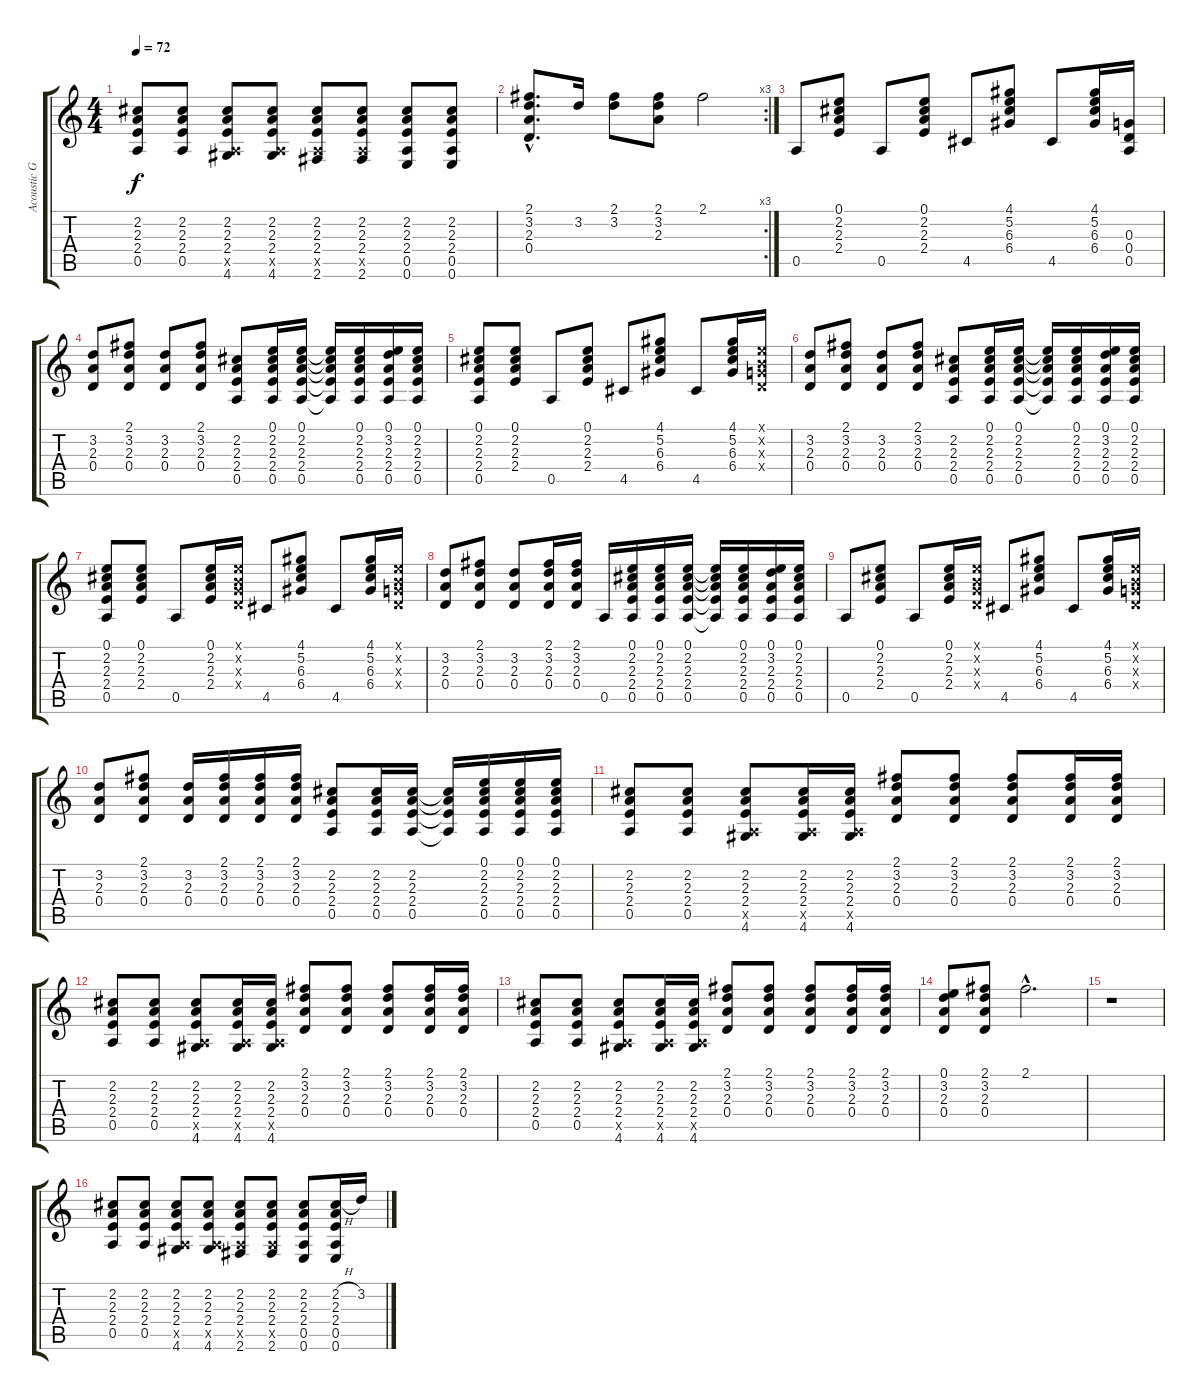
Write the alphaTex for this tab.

\track ("Acoustic Guitar" "Acoustic G") {instrument acousticguitarsteel}
\staff {score tabs}
\tuning (E4 B3 G3 D3 A2 E2) {hide}
\ts (4 4)
\tempo 72
\clef g2
\ks c
(2.2 2.3 2.4 0.5).8{dy f} (2.2 2.3 2.4 0.5).8 (2.2 2.3 2.4 0.5{x} 4.6).8 (2.2 2.3 2.4 0.5{x} 4.6).8 (2.2 2.3 2.4 0.5{x} 2.6).8 (2.2 2.3 2.4 0.5{x} 2.6).8 (2.2 2.3 2.4 0.5 0.6).8 (2.2 2.3 2.4 0.5 0.6).8 |
\rc 3
(2.1{hac} 3.2{hac} 2.3{hac} 0.4{hac}).8{d} 3.2.16 (2.1 3.2).8 (2.1 3.2 2.3).8 2.1.2 |
0.5.8 (0.1 2.2 2.3 2.4).8 0.5.8 (0.1 2.2 2.3 2.4).8 4.5.8 (4.1 5.2 6.3 6.4).8 4.5.8 (4.1 5.2 6.3 6.4).16 (0.3 0.4 0.5).16 |
(3.2 2.3 0.4).8 (2.1 3.2 2.3 0.4).8 (3.2 2.3 0.4).8 (2.1 3.2 2.3 0.4).8 (2.2 2.3 2.4 0.5).8 (0.1 2.2 2.3 2.4 0.5).16 (0.1 2.2 2.3 2.4 0.5).16 (0.1{t} 2.2{t} 2.3{t} 2.4{t} 0.5{t}).16 (0.1 2.2 2.3 2.4 0.5).16 (0.1 3.2 2.3 2.4 0.5).16 (0.1 2.2 2.3 2.4 0.5).16 |
(0.1 2.2 2.3 2.4 0.5).8 (0.1 2.2 2.3 2.4).8 0.5.8 (0.1 2.2 2.3 2.4).8 4.5.8 (4.1 5.2 6.3 6.4).8 4.5.8 (4.1 5.2 6.3 6.4).16 (0.1{x} 0.2{x} 0.3{x} 0.4{x}).16 |
(3.2 2.3 0.4).8 (2.1 3.2 2.3 0.4).8 (3.2 2.3 0.4).8 (2.1 3.2 2.3 0.4).8 (2.2 2.3 2.4 0.5).8 (0.1 2.2 2.3 2.4 0.5).16 (0.1 2.2 2.3 2.4 0.5).16 (0.1{t} 2.2{t} 2.3{t} 2.4{t} 0.5{t}).16 (0.1 2.2 2.3 2.4 0.5).16 (0.1 3.2 2.3 2.4 0.5).16 (0.1 2.2 2.3 2.4 0.5).16 |
(0.1 2.2 2.3 2.4 0.5).8 (0.1 2.2 2.3 2.4).8 0.5.8 (0.1 2.2 2.3 2.4).16 (0.1{x} 0.2{x} 0.3{x} 0.4{x}).16 4.5.8 (4.1 5.2 6.3 6.4).8 4.5.8 (4.1 5.2 6.3 6.4).16 (0.1{x} 0.2{x} 0.3{x} 0.4{x}).16 |
(3.2 2.3 0.4).8 (2.1 3.2 2.3 0.4).8 (3.2 2.3 0.4).8 (2.1 3.2 2.3 0.4).16 (2.1 3.2 2.3 0.4).16 0.5.16 (0.1 2.2 2.3 2.4 0.5).16 (0.1 2.2 2.3 2.4 0.5).16 (0.1 2.2 2.3 2.4 0.5).16 (0.1{t} 2.2{t} 2.3{t} 2.4{t} 0.5{t}).16 (0.1 2.2 2.3 2.4 0.5).16 (0.1 3.2 2.3 2.4 0.5).16 (0.1 2.2 2.3 2.4 0.5).16 |
0.5.8 (0.1 2.2 2.3 2.4).8 0.5.8 (0.1 2.2 2.3 2.4).16 (0.1{x} 0.2{x} 0.3{x} 0.4{x}).16 4.5.8 (4.1 5.2 6.3 6.4).8 4.5.8 (4.1 5.2 6.3 6.4).16 (0.1{x} 0.2{x} 0.3{x} 0.4{x}).16 |
(3.2 2.3 0.4).8 (2.1 3.2 2.3 0.4).8 (3.2 2.3 0.4).16 (2.1 3.2 2.3 0.4).16 (2.1 3.2 2.3 0.4).16 (2.1 3.2 2.3 0.4).16 (2.2 2.3 2.4 0.5).8 (2.2 2.3 2.4 0.5).16 (2.2 2.3 2.4 0.5).16 (2.2{t} 2.3{t} 2.4{t} 0.5{t}).16 (0.1 2.2 2.3 2.4 0.5).16 (0.1 2.2 2.3 2.4 0.5).16 (0.1 2.2 2.3 2.4 0.5).16 |
(2.2 2.3 2.4 0.5).8 (2.2 2.3 2.4 0.5).8 (2.2 2.3 2.4 0.5{x} 4.6).8 (2.2 2.3 2.4 0.5{x} 4.6).16 (2.2 2.3 2.4 0.5{x} 4.6).16 (2.1 3.2 2.3 0.4).8 (2.1 3.2 2.3 0.4).8 (2.1 3.2 2.3 0.4).8 (2.1 3.2 2.3 0.4).16 (2.1 3.2 2.3 0.4).16 |
(2.2 2.3 2.4 0.5).8 (2.2 2.3 2.4 0.5).8 (2.2 2.3 2.4 0.5{x} 4.6).8 (2.2 2.3 2.4 0.5{x} 4.6).16 (2.2 2.3 2.4 0.5{x} 4.6).16 (2.1 3.2 2.3 0.4).8 (2.1 3.2 2.3 0.4).8 (2.1 3.2 2.3 0.4).8 (2.1 3.2 2.3 0.4).16 (2.1 3.2 2.3 0.4).16 |
(2.2 2.3 2.4 0.5).8 (2.2 2.3 2.4 0.5).8 (2.2 2.3 2.4 0.5{x} 4.6).8 (2.2 2.3 2.4 0.5{x} 4.6).16 (2.2 2.3 2.4 0.5{x} 4.6).16 (2.1 3.2 2.3 0.4).8 (2.1 3.2 2.3 0.4).8 (2.1 3.2 2.3 0.4).8 (2.1 3.2 2.3 0.4).16 (2.1 3.2 2.3 0.4).16 |
(0.1 3.2 2.3 0.4).8 (2.1 3.2 2.3 0.4).8 2.1{hac}.2{d} |
r.1 |
(2.2 2.3 2.4 0.5).8 (2.2 2.3 2.4 0.5).8 (2.2 2.3 2.4 0.5{x} 4.6).8 (2.2 2.3 2.4 0.5{x} 4.6).8 (2.2 2.3 2.4 0.5{x} 2.6).8 (2.2 2.3 2.4 0.5{x} 2.6).8 (2.2 2.3 2.4 0.5 0.6).8 (2.2{h} 2.3 2.4 0.5 0.6).16 3.2.16
